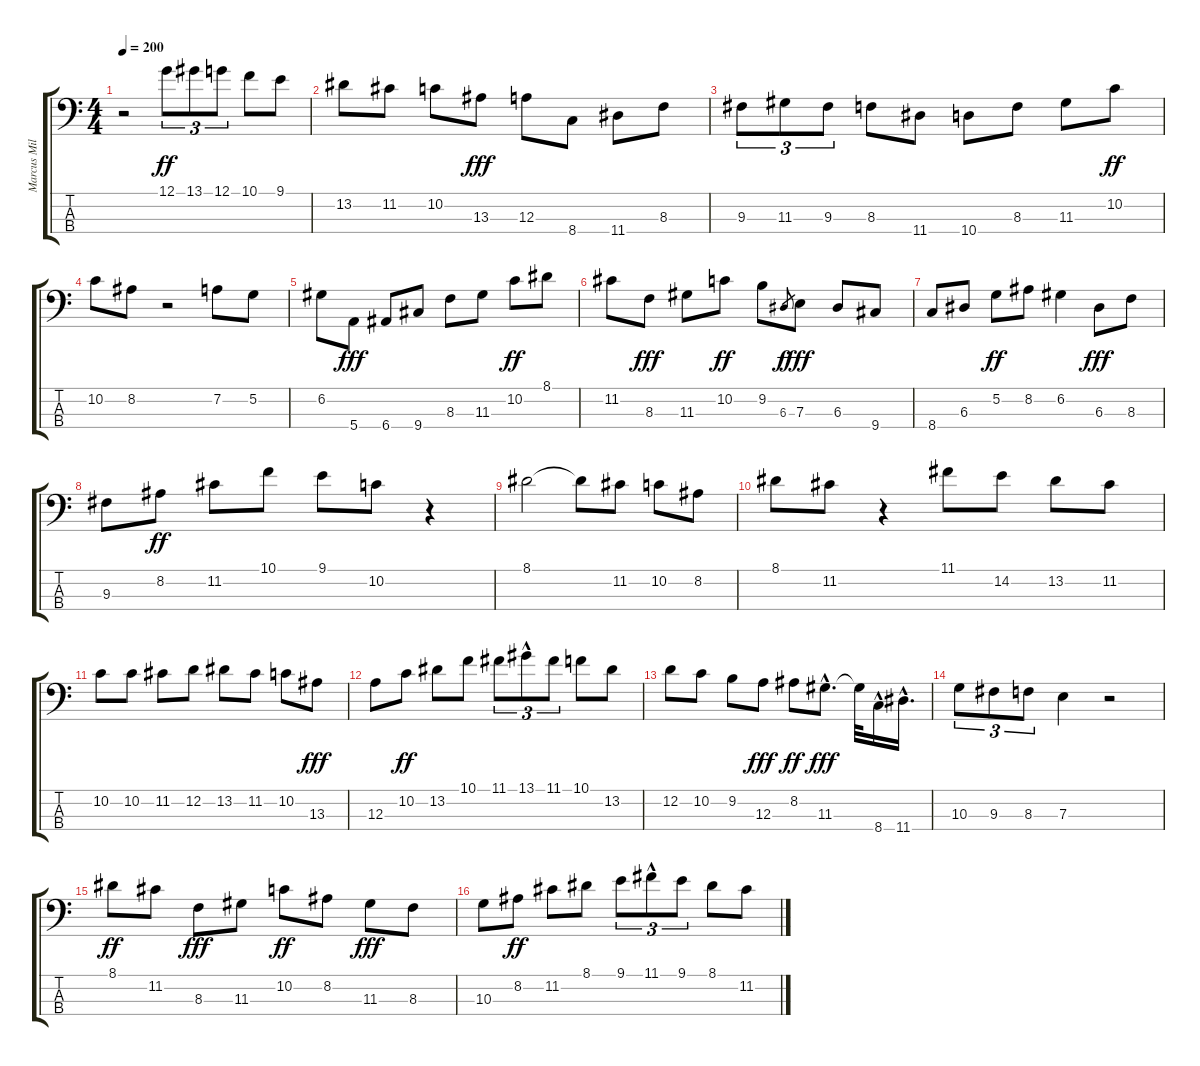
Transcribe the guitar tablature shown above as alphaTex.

\track ("Marcus Miller" "Marcus Mil") {instrument slapbass1}
\staff {score tabs}
\tuning (G2 D2 A1 E1) {hide}
\ts (4 4)
\tempo 200
\clef f4
\ks c
r.2{dy ff instrument slapbass1} 12.1.8{tu (3 2)} 13.1.8{tu (3 2)} 12.1.8{tu (3 2)} 10.1.8 9.1.8 |
13.2.8 11.2.8 10.2.8 13.3.8{dy fff} 12.3.8 8.4.8 11.4.8 8.3.8 |
9.3.8{tu (3 2)} 11.3.8{tu (3 2)} 9.3.8{tu (3 2)} 8.3.8 11.4.8 10.4.8 8.3.8 11.3.8 10.2.8{dy ff} |
10.2.8 8.2.8 r.2 7.2.8 5.2.8 |
6.2.8 5.4.8{dy fff} 6.4.8 9.4.8 8.3.8 11.3.8 10.2.8{dy ff} 8.1.8 |
11.2.8 8.3.8{dy fff} 11.3.8 10.2.8{dy ff} 9.2.8 6.3.8{gr dy f} 7.3.8{dy fff} 6.3.8 9.4.8 |
8.4.8 6.3.8 5.2.8{dy ff} 8.2.8 6.2.4 6.3.8{dy fff} 8.3.8 |
9.3.8 8.2.8{dy ff} 11.2.8 10.1.8 9.1.8 10.2.8 r.4 |
8.1.2 8.1{t}.8 11.2.8 10.2.8 8.2.8 |
8.1.8 11.2.8 r.4 11.1.8 14.2.8 13.2.8 11.2.8 |
10.2.8 10.2.8 11.2.8 12.2.8 13.2.8 11.2.8 10.2.8 13.3.8{dy fff} |
12.3.8 10.2.8{dy ff} 13.2.8 10.1.8 11.1.8{tu (3 2)} 13.1{hac}.8{tu (3 2)} 11.1.8{tu (3 2)} 10.1.8 13.2.8 |
12.2.8 10.2.8 9.2.8 12.3.8{dy fff} 8.2.8{dy ff} 11.3{hac}.8{d dy fff} 11.3{t}.32 8.4{hac}.16 11.4{hac}.16{d} |
10.3.8{tu (3 2)} 9.3.8{tu (3 2)} 8.3.8{tu (3 2)} 7.3.4 r.2 |
8.1.8{dy ff} 11.2.8 8.3.8{dy fff} 11.3.8 10.2.8{dy ff} 8.2.8 11.3.8{dy fff} 8.3.8 |
10.3.8 8.2.8{dy ff} 11.2.8 8.1.8 9.1.8{tu (3 2)} 11.1{hac}.8{tu (3 2)} 9.1.8{tu (3 2)} 8.1.8 11.2.8
